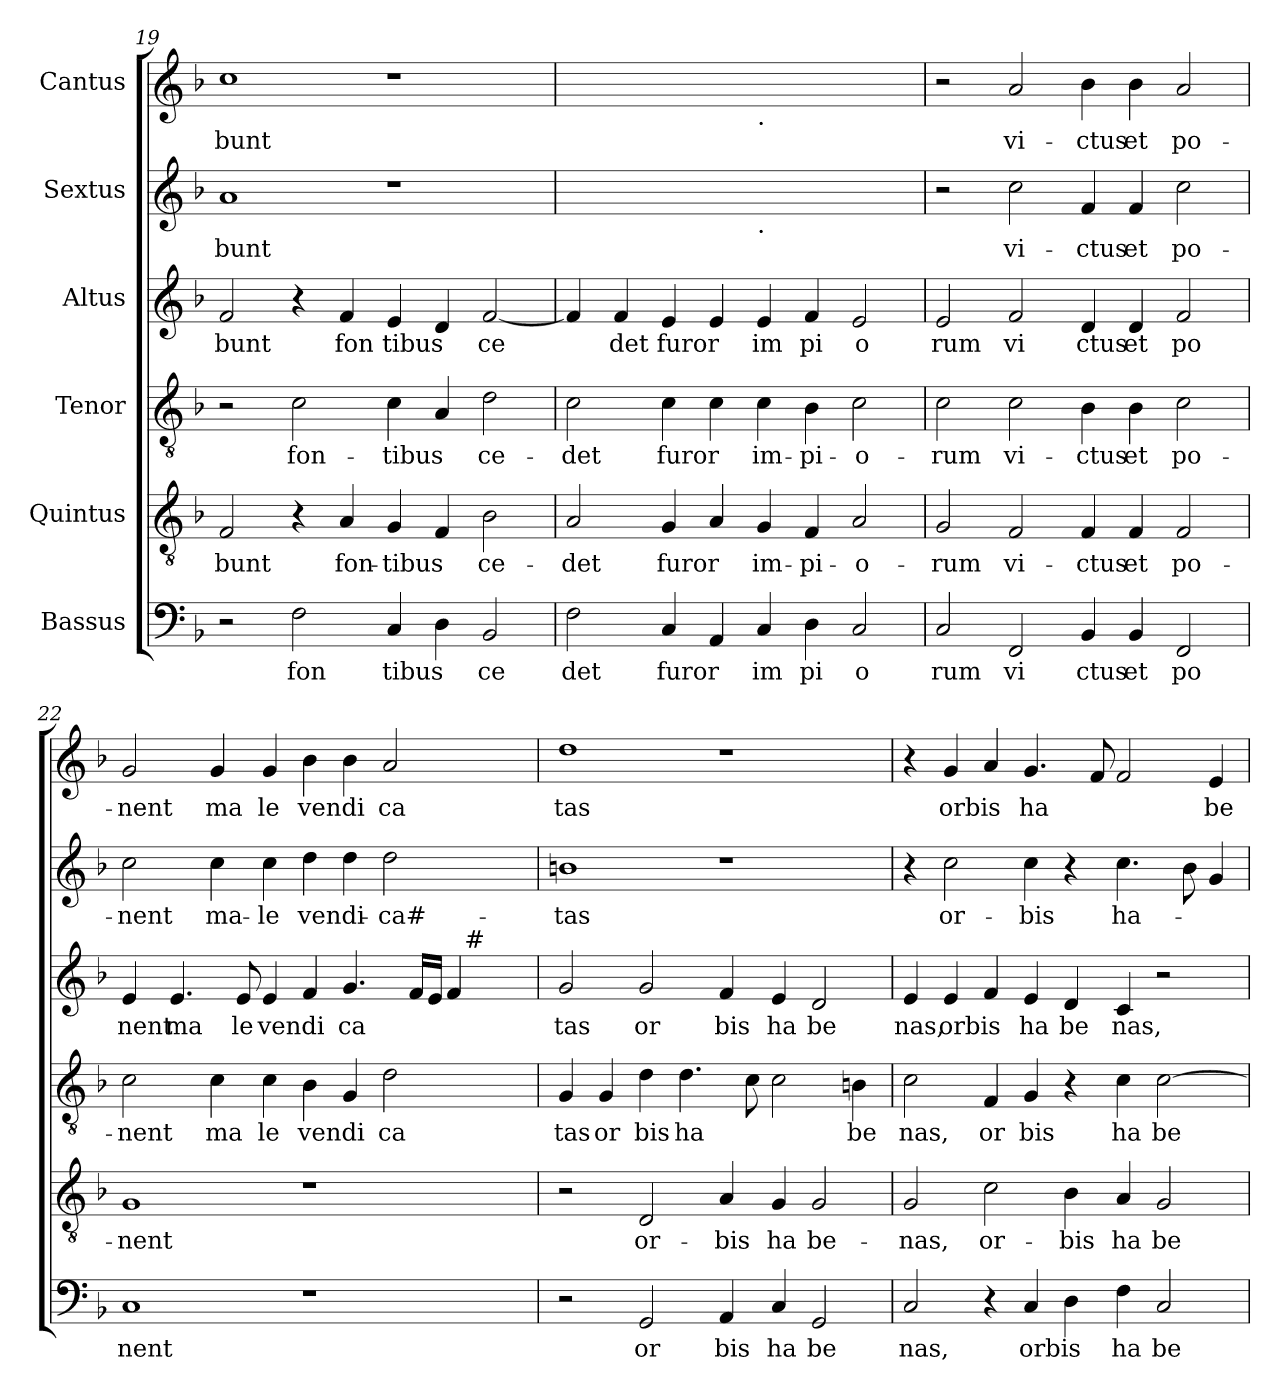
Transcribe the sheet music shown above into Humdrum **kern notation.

**kern	**text	**kern	**text	**kern	**text	**kern	**text	**kern	**text	**kern	**text
*part6	*part6	*part5	*part5	*part4	*part4	*part3	*part3	*part2	*part2	*part1	*part1
*staff6	*staff6	*staff5	*staff5	*staff4	*staff4	*staff3	*staff3	*staff2	*staff2	*staff1	*staff1
*I"Bassus	*	*I"Quintus	*	*I"Tenor	*	*I"Altus	*	*I"Sextus	*	*I"Cantus	*
*clefF4	*	*clefGv2	*	*clefGv2	*	*clefG2	*	*clefG2	*	*clefG2	*
*k[b-]	*	*k[b-]	*	*k[b-]	*	*k[b-]	*	*k[b-]	*	*k[b-]	*
*F:	*	*F:	*	*F:	*	*F:	*	*F:	*	*F:	*
=19	=19	=19	=19	=19	=19	=19	=19	=19	=19	=19	=19
!	!	!	!LO:LY:b	!	!	!	!LO:LY:b	!	!LO:LY:b	!	!LO:LY:b
2r	.	2F/	-bunt	2r	.	2f/	bunt	1a	-bunt	1cc	-bunt
!	!LO:LY:b	!	!	!	!LO:LY:b	!	!	!	!	!	!
2F\	fon	4r	.	2c\	fon-	4r	.	.	.	.	.
!	!	!	!LO:LY:b	!	!	!	!LO:LY:b	!	!	!	!
.	.	4A/	fon-	.	.	4f/	fon	.	.	.	.
!	!LO:LY:b	!	!LO:LY:b	!	!LO:LY:b	!	!LO:LY:b	!	!	!	!
4C/	tibus	4G/	-tibus	4c\	-tibus	4e/	tibus	1r	.	1r	.
4D\	.	4F/	.	4A/	.	4d/	.	.	.	.	.
!	!LO:LY:b	!	!LO:LY:b	!	!LO:LY:b	!	!LO:LY:b	!	!	!	!
2BB-/	ce	2B-\	ce-	2d\	ce-	[<2f/	ce	.	.	.	.
=20	=20	=20	=20	=20	=20	=20	=20	=20	=20	=20	=20
!	!LO:LY:b	!	!LO:LY:b	!	!LO:LY:b	!	!	!	!	!	!
2F\	det	2A/	-det	2c\	-det	4f/]	.	1ryy	.	1ryy	.
!	!	!	!	!	!	!	!LO:LY:b	!	!	!	!
.	.	.	.	.	.	4f/	det	.	.	.	.
!	!LO:LY:b	!	!LO:LY:b	!	!LO:LY:b	!	!LO:LY:b	!	!	!	!
4C/	furor	4G/	furor	4c\	furor	4e/	furor	.	.	.	.
4AA/	.	4A/	.	4c\	.	4e/	.	.	.	.	.
!	!	!	!	!	!	!	!	!	!	!LO:TX:b:t=.	!
!	!	!	!	!	!	!	!	!LO:TX:b:t=.	!	!	!
!	!LO:LY:b	!	!LO:LY:b	!	!LO:LY:b	!	!LO:LY:b	!	!	!	!
4C/	im	4G/	im-	4c\	im-	4e/	im	1ryy	.	1ryy	.
!	!LO:LY:b	!	!LO:LY:b	!	!LO:LY:b	!	!LO:LY:b	!	!	!	!
4D\	pi	4F/	-pi-	4B-\	-pi-	4f/	pi	.	.	.	.
!	!LO:LY:b	!	!LO:LY:b	!	!LO:LY:b	!	!LO:LY:b	!	!	!	!
2C/	o	2A/	-o-	2c\	-o-	2e/	o	.	.	.	.
=21	=21	=21	=21	=21	=21	=21	=21	=21	=21	=21	=21
!	!LO:LY:b	!	!LO:LY:b	!	!LO:LY:b	!	!LO:LY:b	!	!	!	!
2C/	rum	2G/	-rum	2c\	-rum	2e/	rum	2r	.	2r	.
!	!LO:LY:b	!	!LO:LY:b	!	!LO:LY:b	!	!LO:LY:b	!	!LO:LY:b	!	!LO:LY:b
2FF/	vi	2F/	vi-	2c\	vi-	2f/	vi	2cc\	vi-	2a/	vi-
!	!LO:LY:b	!	!LO:LY:b	!	!LO:LY:b	!	!LO:LY:b	!	!LO:LY:b	!	!LO:LY:b
4BB-/	ctus	4F/	-ctus	4B-\	-ctus	4d/	ctus	4f/	-ctus	4b-\	-ctus
!	!LO:LY:b	!	!LO:LY:b	!	!LO:LY:b	!	!LO:LY:b	!	!LO:LY:b	!	!LO:LY:b
4BB-/	et	4F/	et	4B-\	et	4d/	et	4f/	et	4b-\	et
!	!LO:LY:b	!	!LO:LY:b	!	!LO:LY:b	!	!LO:LY:b	!	!LO:LY:b	!	!LO:LY:b
2FF/	po	2F/	po-	2c\	po-	2f/	po	2cc\	po-	2a/	po-
!!LO:LB:g=z
=22	=22	=22	=22	=22	=22	=22	=22	=22	=22	=22	=22
!	!LO:LY:b	!	!LO:LY:b	!	!LO:LY:b	!	!LO:LY:b	!	!LO:LY:b	!	!LO:LY:b
*	*	*	*	*	*	*^	*	*	*	*	*
1C	nent	1G	-nent	2c\	-nent	4e/	1ryy	nent	2cc\	-nent	2g/	-nent
!	!	!	!	!	!	!	!	!LO:LY:b	!	!	!	!
.	.	.	.	.	.	4.e/	.	ma	.	.	.	.
!	!	!	!	!	!LO:LY:b	!	!	!	!	!LO:LY:b	!	!LO:LY:b
.	.	.	.	4c\	ma	.	.	.	4cc\	ma-	4g/	ma
!	!	!	!	!	!	!	!	!LO:LY:b	!	!	!	!
.	.	.	.	.	.	8e/	.	le	.	.	.	.
!	!	!	!	!	!LO:LY:b	!	!	!LO:LY:b	!	!LO:LY:b	!	!LO:LY:b
.	.	.	.	4c\	le	4e/	.	vendi	4cc\	-le	4g/	le
!	!	!	!	!	!LO:LY:b	!	!	!	!	!LO:LY:b	!	!LO:LY:b
1r	.	1r	.	4B-\	vendi	4f/	2ryy	.	4dd\	vendi-	4b-\	vendi
!	!	!	!	!	!	!	!	!LO:LY:b	!	!	!	!
.	.	.	.	4G/	.	4.g/	.	ca	4dd\	.	4b-\	.
!	!	!	!	!	!LO:LY:b	!	!	!	!	!LO:LY:b	!	!LO:LY:b
.	.	.	.	2d\	ca	.	4ryy	.	2dd\	-ca#-	2a/	ca
.	.	.	.	.	.	16f/LL	.	.	.	.	.	.
.	.	.	.	.	.	16e/JJ	.	.	.	.	.	.
.	.	.	.	.	.	4f/	16ryy	.	.	.	.	.
!	!	!	!	!	!	!	!LO:TX:a:t=#	!	!	!	!	!
.	.	.	.	.	.	.	4..ryy	.	.	.	.	.
4ryy	.	4ryy	.	4ryy	.	4ryy	.	.	4ryy	.	4ryy	.
=23	=23	=23	=23	=23	=23	=23	=23	=23	=23	=23	=23	=23
!	!	!	!	!	!LO:LY:b	!	!	!LO:LY:b	!	!LO:LY:b	!	!LO:LY:b
*	*	*	*	*	*	*v	*v	*	*	*	*	*
2r	.	2r	.	4G/	tas	2g/	tas	1bn	-tas	1dd	tas
!	!	!	!	!	!LO:LY:b	!	!	!	!	!	!
.	.	.	.	4G/	or	.	.	.	.	.	.
!	!LO:LY:b	!	!LO:LY:b	!	!LO:LY:b	!	!LO:LY:b	!	!	!	!
2GG/	or	2D/	or-	4d\	bis	2g/	or	.	.	.	.
!	!	!	!	!	!LO:LY:b	!	!	!	!	!	!
.	.	.	.	4.d\	ha	.	.	.	.	.	.
!	!LO:LY:b	!	!LO:LY:b	!	!	!	!LO:LY:b	!	!	!	!
4AA/	bis	4A/	-bis	.	.	4f/	bis	1r	.	1r	.
.	.	.	.	8c\	.	.	.	.	.	.	.
!	!LO:LY:b	!	!LO:LY:b	!	!	!	!LO:LY:b	!	!	!	!
4C/	ha	4G/	ha	2c\	.	4e/	ha	.	.	.	.
!	!LO:LY:b	!	!LO:LY:b	!	!	!	!LO:LY:b	!	!	!	!
2GG/	be	2G/	be-	.	.	2d/	be	.	.	.	.
!	!	!	!	!	!LO:LY:b	!	!	!	!	!	!
.	.	.	.	4Bn\	be	.	.	.	.	.	.
=24	=24	=24	=24	=24	=24	=24	=24	=24	=24	=24	=24
!	!LO:LY:b	!	!LO:LY:b	!	!LO:LY:b	!	!LO:LY:b	!	!	!	!
2C/	nas,	2G/	-nas,	2c\	nas,	4e/	nas,	4r	.	4r	.
!	!	!	!	!	!	!	!LO:LY:b	!	!LO:LY:b	!	!LO:LY:b
.	.	.	.	.	.	4e/	orbis	2cc\	or-	4g/	orbis
!	!	!	!LO:LY:b	!	!LO:LY:b	!	!	!	!	!	!
4r	.	2c\	or-	4F/	or	4f/	.	.	.	4a/	.
!	!LO:LY:b	!	!	!	!LO:LY:b	!	!LO:LY:b	!	!LO:LY:b	!	!LO:LY:b
4C/	orbis	.	.	4G/	bis	4e/	ha	4cc\	-bis	4.g/	ha
!	!	!	!LO:LY:b	!	!	!	!LO:LY:b	!	!	!	!
4D\	.	4B-\	-bis	4r	.	4d/	be	4r	.	.	.
.	.	.	.	.	.	.	.	.	.	8f/	.
!	!LO:LY:b	!	!LO:LY:b	!	!LO:LY:b	!	!LO:LY:b	!	!LO:LY:b	!	!
4F\	ha	4A/	ha	4c\	ha	4c/	nas,	4.cc\	ha-	2f/	.
!	!LO:LY:b	!	!LO:LY:b	!	!LO:LY:b	!	!	!	!	!	!
2C/	be	2G/	be-	[>2c\	be	2r	.	.	.	.	.
.	.	.	.	.	.	.	.	8b-\	.	.	.
!	!	!	!	!	!	!	!	!	!	!	!LO:LY:b
.	.	.	.	.	.	.	.	4g/	.	4e/	be
=	=	=	=	=	=	=	=	=	=	=	=
*-	*-	*-	*-	*-	*-	*-	*-	*-	*-	*-	*-
